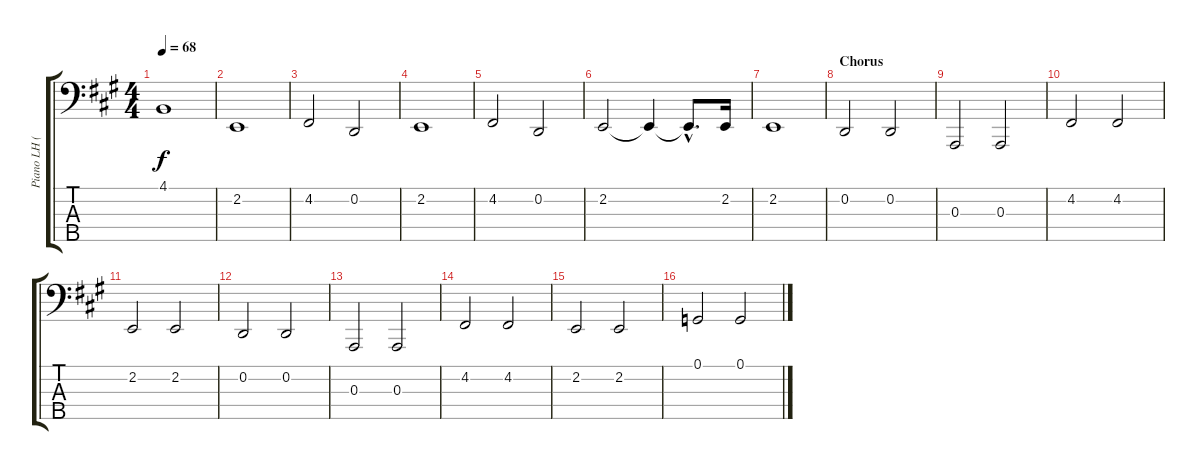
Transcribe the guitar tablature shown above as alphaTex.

\track ("Piano LH (Chris Martin)" "Piano LH (") {instrument acousticgrandpiano}
\staff {score tabs}
\tuning (G2 D2 A1 E1 B0) {hide}
\ts (4 4)
\tempo 68
\clef f4
\ks a
4.1.1{dy f} |
2.2.1 |
4.2.2 0.2.2 |
2.2.1 |
4.2.2 0.2.2 |
2.2.2 2.2{t}.4 2.2{hac t}.8{d} 2.2.16 |
2.2.1 |
\section ("" "Chorus")
0.2.2 0.2.2 |
0.3.2 0.3.2 |
4.2.2 4.2.2 |
2.2.2 2.2.2 |
0.2.2 0.2.2 |
0.3.2 0.3.2 |
4.2.2 4.2.2 |
2.2.2 2.2.2 |
0.1.2 0.1.2
